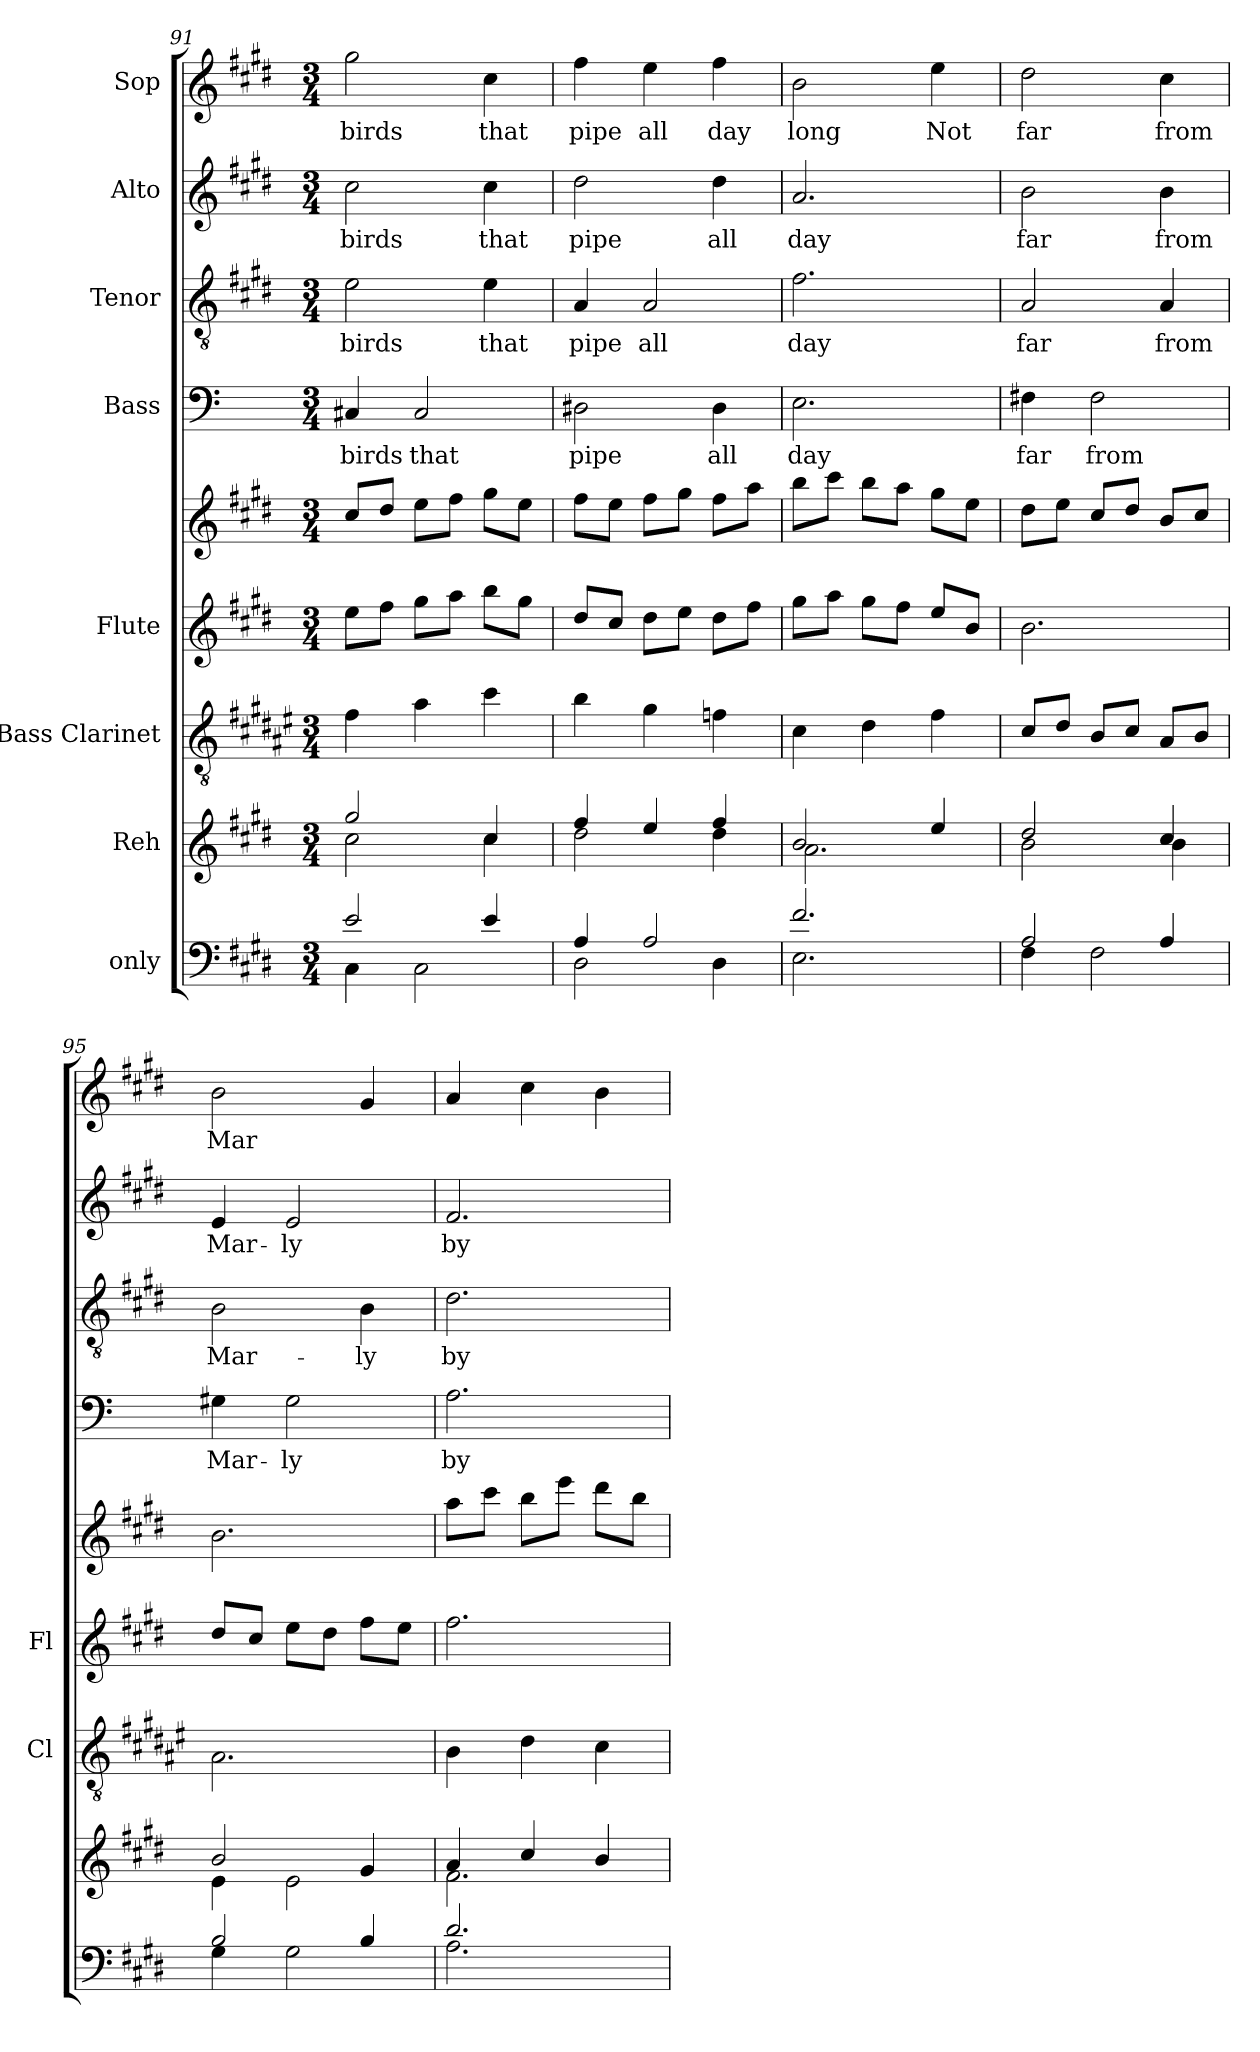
**kern	**kern	**kern	**kern	**kern	**kern	**text	**kern	**text	**kern	**text	**kern	**text
*part8	*part7	*part6	*part5	*part5	*part4	*part4	*part3	*part3	*part2	*part2	*part1	*part1
*staff9	*staff8	*staff7	*staff6	*staff5	*staff4	*staff4	*staff3	*staff3	*staff2	*staff2	*staff1	*staff1
*I"only	*I"Reh	*I"Bass Clarinet	*I"Flute	*	*I"Bass	*	*I"Tenor	*	*I"Alto	*	*I"Sop	*
*	*	*I'Cl	*I'Fl	*	*	*	*	*	*	*	*	*
*clefF4	*clefG2	*clefGv2	*clefG2	*clefG2	*clefF4	*	*clefGv2	*	*clefG2	*	*clefG2	*
*	*	*ITrd1c2	*	*	*	*	*	*	*	*	*	*
*k[f#c#g#d#]	*k[f#c#g#d#]	*k[f#c#g#d#]	*k[f#c#g#d#]	*k[f#c#g#d#]	*k[]	*	*k[f#c#g#d#]	*	*k[f#c#g#d#]	*	*k[f#c#g#d#]	*
*E:	*E:	*E:	*E:	*E:	*C:	*	*E:	*	*E:	*	*E:	*
*M3/4	*M3/4	*M3/4	*M3/4	*M3/4	*M3/4	*	*M3/4	*	*M3/4	*	*M3/4	*
=91	=91	=91	=91	=91	=91	=91	=91	=91	=91	=91	=91	=91
*^	*^	*	*	*	*	*	*	*	*	*	*	*
!	!	!	!	!	!	!	!	!LO:LY:b	!	!LO:LY:b	!	!LO:LY:b	!	!LO:LY:b:cj
2e/	4C#\	2gg#/	2cc#\	4e\	8ee\L	8cc#/L	4C#/	birds	2e\	birds	2cc#\	birds	2gg#\	birds
.	.	.	.	.	8ff#\J	8dd#/J	.	.	.	.	.	.	.	.
!	!	!	!	!	!	!	!	!LO:LY:b	!	!	!	!	!	!
.	2C#\	.	.	4g#\	8gg#\L	8ee\L	2C#/	that	.	.	.	.	.	.
.	.	.	.	.	8aa\J	8ff#\J	.	.	.	.	.	.	.	.
!	!	!	!	!	!	!	!	!	!	!LO:LY:b	!	!LO:LY:b	!	!LO:LY:b:cj
4e/	.	4cc#/	4cc#\	4b\	8bb\L	8gg#\L	.	.	4e\	that	4cc#\	that	4cc#\	that
.	.	.	.	.	8gg#\J	8ee\J	.	.	.	.	.	.	.	.
=92	=92	=92	=92	=92	=92	=92	=92	=92	=92	=92	=92	=92	=92	=92
!	!	!	!	!	!	!	!	!LO:LY:b	!	!LO:LY:b	!	!LO:LY:b	!	!LO:LY:b:cj
4A/	2D#\	4ff#/	2dd#\	4a\	8dd#/L	8ff#\L	2D#\	pipe	4A/	pipe	2dd#\	pipe	4ff#\	pipe
.	.	.	.	.	8cc#/J	8ee\J	.	.	.	.	.	.	.	.
!	!	!	!	!	!	!	!	!	!	!LO:LY:b	!	!	!	!LO:LY:b:cj
2A/	.	4ee/	.	4f#\	8dd#\L	8ff#\L	.	.	2A/	all	.	.	4ee\	all
.	.	.	.	.	8ee\J	8gg#\J	.	.	.	.	.	.	.	.
!	!	!	!	!	!	!	!	!LO:LY:b	!	!	!	!LO:LY:b	!	!LO:LY:b:cj
.	4D#\	4ff#/	4dd#\	4e-\	8dd#\L	8ff#\L	4D#\	all	.	.	4dd#\	all	4ff#\	day
.	.	.	.	.	8ff#\J	8aa\J	.	.	.	.	.	.	.	.
=93	=93	=93	=93	=93	=93	=93	=93	=93	=93	=93	=93	=93	=93	=93
!	!	!	!	!	!	!	!	!LO:LY:b	!	!LO:LY:b	!	!LO:LY:b	!	!LO:LY:b:cj
2.f#/	2.E\	2b/	2.a\	4B\	8gg#\L	8bb\L	2.E\	day	2.f#\	day	2.a/	day	2b\	long
.	.	.	.	.	8aa\J	8ccc#\J	.	.	.	.	.	.	.	.
.	.	.	.	4c#\	8gg#\L	8bb\L	.	.	.	.	.	.	.	.
.	.	.	.	.	8ff#\J	8aa\J	.	.	.	.	.	.	.	.
!	!	!	!	!	!	!	!	!	!	!	!	!	!	!LO:LY:b:cj
.	.	4ee/	.	4e\	8ee/L	8gg#\L	.	.	.	.	.	.	4ee\	Not
.	.	.	.	.	8b/J	8ee\J	.	.	.	.	.	.	.	.
=94	=94	=94	=94	=94	=94	=94	=94	=94	=94	=94	=94	=94	=94	=94
!	!	!	!	!	!	!	!	!LO:LY:b	!	!LO:LY:b	!	!LO:LY:b	!	!LO:LY:b:cj
2A/	4F#\	2dd#/	2b\	8B/L	2.b\	8dd#\L	4F#\	far	2A/	far	2b\	far	2dd#\	far
.	.	.	.	8c#/J	.	8ee\J	.	.	.	.	.	.	.	.
!	!	!	!	!	!	!	!	!LO:LY:b	!	!	!	!	!	!
.	2F#\	.	.	8A/L	.	8cc#/L	2F#\	from	.	.	.	.	.	.
.	.	.	.	8B/J	.	8dd#/J	.	.	.	.	.	.	.	.
!	!	!	!	!	!	!	!	!	!	!LO:LY:b	!	!LO:LY:b	!	!LO:LY:b:cj
4A/	.	4cc#/	4b\	8G#/L	.	8b/L	.	.	4A/	from	4b\	from	4cc#\	from
.	.	.	.	8A/J	.	8cc#/J	.	.	.	.	.	.	.	.
!!LO:LB:g=z
=95	=95	=95	=95	=95	=95	=95	=95	=95	=95	=95	=95	=95	=95	=95
!	!	!	!	!	!	!	!	!LO:LY:b	!	!LO:LY:b	!	!LO:LY:b	!	!LO:LY:b:cj
2B/	4G#\	2b/	4e\	2.G#\	8dd#/L	2.b\	4G#\	Mar-	2B\	Mar-	4e/	Mar-	2b\	Mar-
.	.	.	.	.	8cc#/J	.	.	.	.	.	.	.	.	.
!	!	!	!	!	!	!	!	!LO:LY:b	!	!	!	!LO:LY:b	!	!
.	2G#\	.	2e\	.	8ee\L	.	2G#\	-ly	.	.	2e/	-ly	.	.
.	.	.	.	.	8dd#\J	.	.	.	.	.	.	.	.	.
!	!	!	!	!	!	!	!	!	!	!LO:LY:b	!	!	!	!LO:LY:b:cj
4B/	.	4g#/	.	.	8ff#\L	.	.	.	4B\	-ly	.	.	4g#/	--
.	.	.	.	.	8ee\J	.	.	.	.	.	.	.	.	.
=96	=96	=96	=96	=96	=96	=96	=96	=96	=96	=96	=96	=96	=96	=96
!	!	!	!	!	!	!	!	!LO:LY:b	!	!LO:LY:b	!	!LO:LY:b	!	!
2.d#/	2.A\	4a/	2.f#\	4A\	2.ff#\	8aa\L	2.A\	by	2.d#\	by	2.f#/	by	4a/	.
.	.	.	.	.	.	8ccc#\J	.	.	.	.	.	.	.	.
.	.	4cc#/	.	4c#\	.	8bb\L	.	.	.	.	.	.	4cc#\	.
.	.	.	.	.	.	8eee\J	.	.	.	.	.	.	.	.
.	.	4b/	.	4B\	.	8ddd#\L	.	.	.	.	.	.	4b\	.
.	.	.	.	.	.	8bb\J	.	.	.	.	.	.	.	.
*v	*v	*	*	*	*	*	*	*	*	*	*	*	*	*
*	*v	*v	*	*	*	*	*	*	*	*	*	*	*
=	=	=	=	=	=	=	=	=	=	=	=	=
*-	*-	*-	*-	*-	*-	*-	*-	*-	*-	*-	*-	*-
